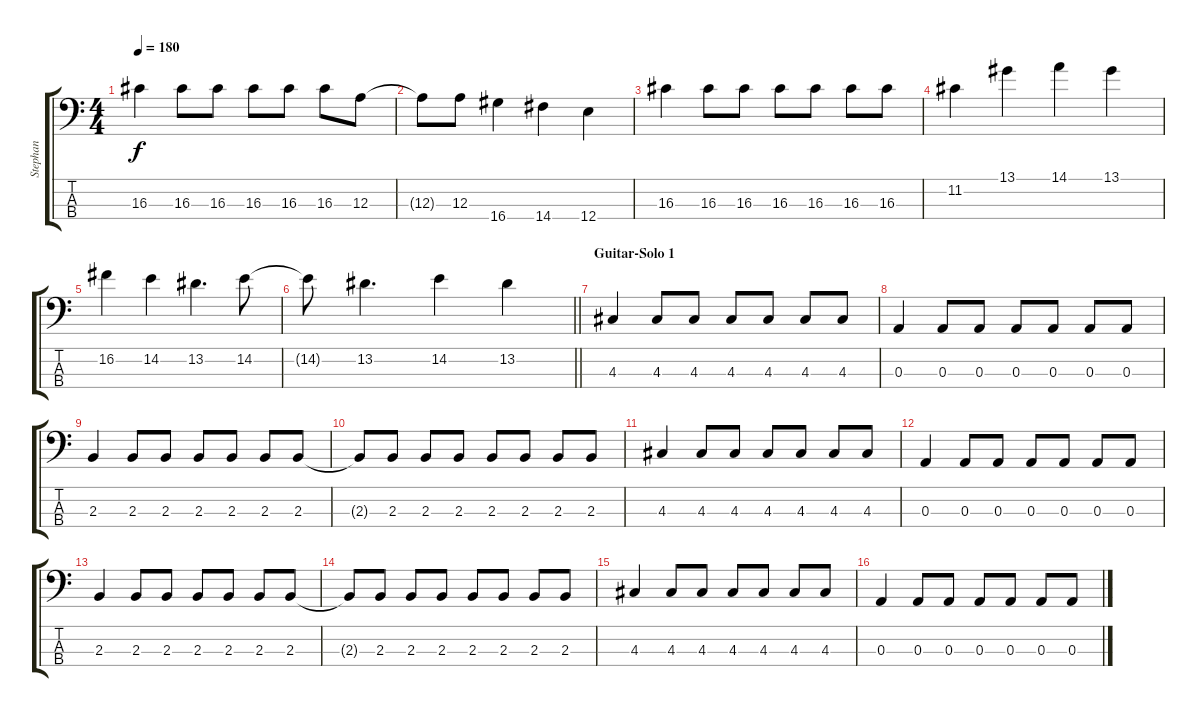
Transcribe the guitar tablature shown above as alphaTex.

\track ("Stephan" "Stephan") {instrument electricbassfinger}
\staff {score tabs}
\tuning (G2 D2 A1 E1) {hide}
\ts (4 4)
\tempo 180
\clef f4
\ks c
16.3.4{dy f} 16.3.8 16.3.8 16.3.8 16.3.8 16.3.8 12.3.8 |
12.3{t}.8 12.3.8 16.4.4 14.4.4 12.4.4 |
16.3.4 16.3.8 16.3.8 16.3.8 16.3.8 16.3.8 16.3.8 |
11.2.4 13.1.4 14.1.4 13.1.4 |
16.2.4 14.2.4 13.2.4{d} 14.2.8 |
\barLineRight lightlight
14.2{t}.8 13.2.4{d} 14.2.4 13.2.4 |
\section ("" "Guitar-Solo 1")
4.3.4 4.3.8 4.3.8 4.3.8 4.3.8 4.3.8 4.3.8 |
0.3.4 0.3.8 0.3.8 0.3.8 0.3.8 0.3.8 0.3.8 |
2.3.4 2.3.8 2.3.8 2.3.8 2.3.8 2.3.8 2.3.8 |
2.3{t}.8 2.3.8 2.3.8 2.3.8 2.3.8 2.3.8 2.3.8 2.3.8 |
4.3.4 4.3.8 4.3.8 4.3.8 4.3.8 4.3.8 4.3.8 |
0.3.4 0.3.8 0.3.8 0.3.8 0.3.8 0.3.8 0.3.8 |
2.3.4 2.3.8 2.3.8 2.3.8 2.3.8 2.3.8 2.3.8 |
2.3{t}.8 2.3.8 2.3.8 2.3.8 2.3.8 2.3.8 2.3.8 2.3.8 |
4.3.4 4.3.8 4.3.8 4.3.8 4.3.8 4.3.8 4.3.8 |
0.3.4 0.3.8 0.3.8 0.3.8 0.3.8 0.3.8 0.3.8
